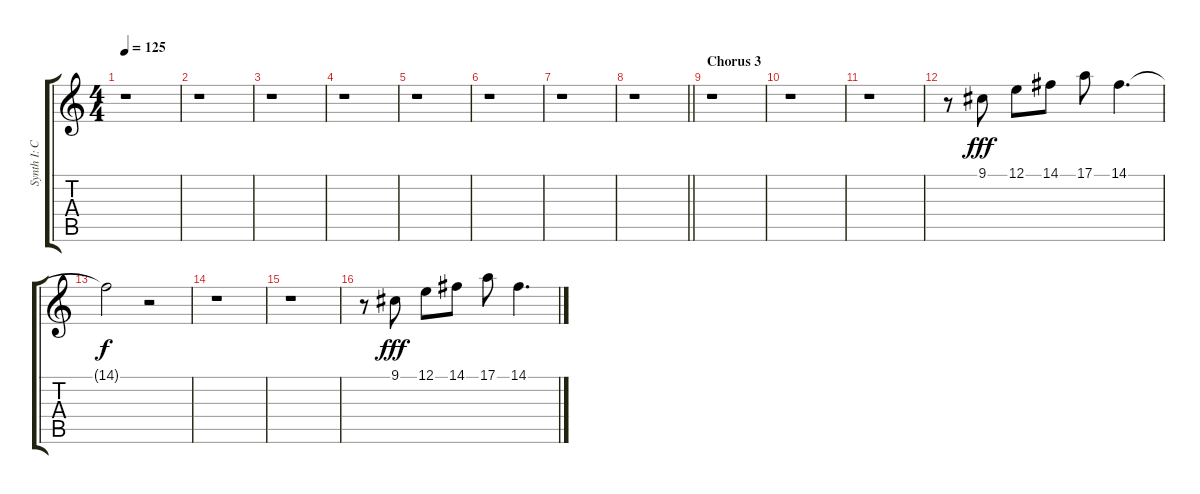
\track ("Synth I: Christine McVie" "Synth I: C") {instrument stringensemble1}
\staff {score tabs}
\tuning (E4 B3 G3 D3 A2 E2) {hide}
\ts (4 4)
\tempo 125
\clef g2
\ks c
r.1{dy f} |
r.1 |
r.1 |
r.1 |
r.1 |
r.1 |
r.1 |
\barLineRight lightlight
r.1 |
\section ("" "Chorus 3")
r.1 |
r.1 |
r.1 |
r.8 9.1.8{dy fff} 12.1.8 14.1.8 17.1.8 14.1.4{d} |
14.1{t}.2{dy f} r.2 |
r.1 |
r.1 |
r.8 9.1.8{dy fff} 12.1.8 14.1.8 17.1.8 14.1.4{d}
